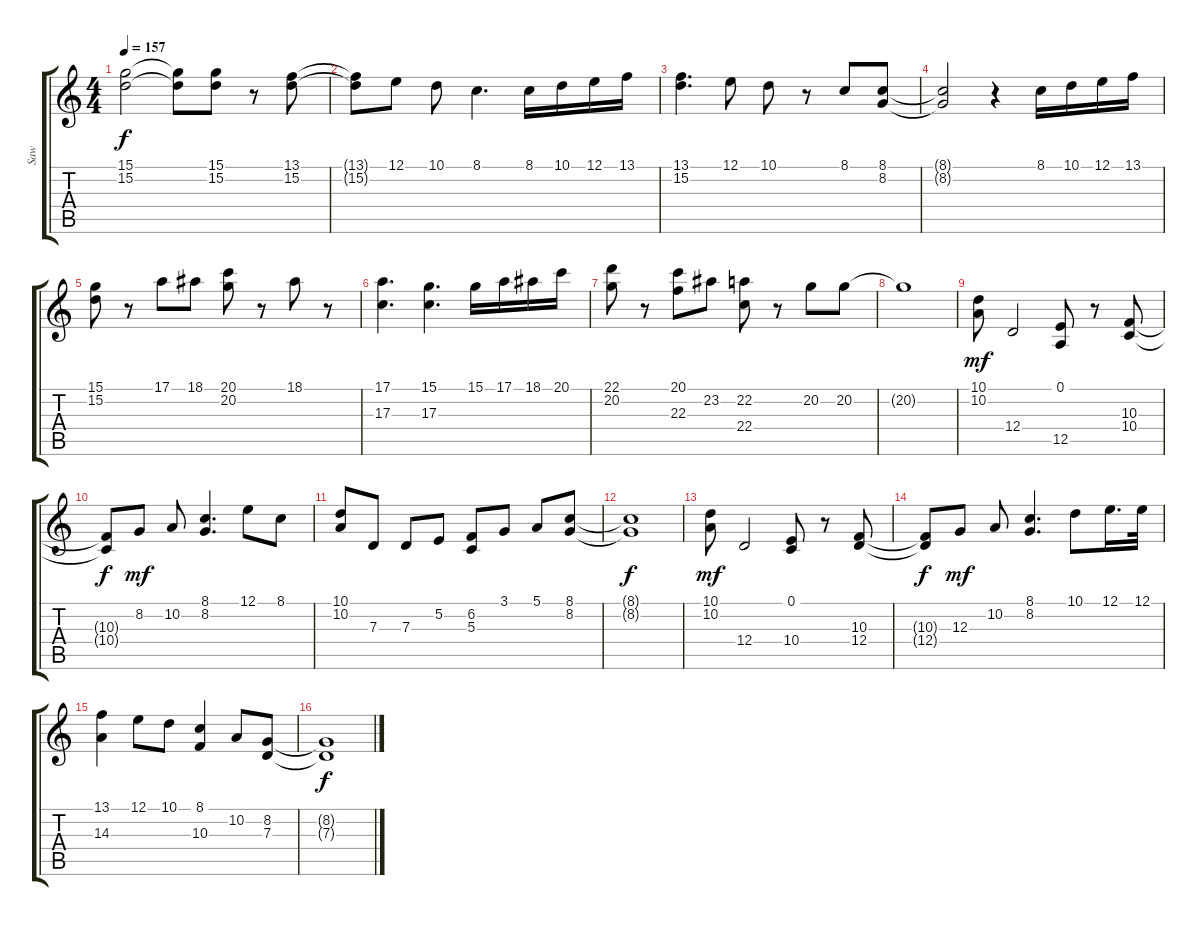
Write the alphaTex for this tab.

\track ("Saw" "Saw") {instrument lead2sawtooth}
\staff {score tabs}
\tuning (E4 B3 G3 D3 A2 E2) {hide}
\ts (4 4)
\tempo 157
\clef g2
\ks c
(15.1 15.2).2{dy f} (15.1{t} 15.2{t}).8 (15.1 15.2).8 r.8 (13.1 15.2).8 |
(13.1{t} 15.2{t}).8 12.1.8 10.1.8 8.1.4{d} 8.1.16 10.1.16 12.1.16 13.1.16 |
(13.1 15.2).4{d} 12.1.8 10.1.8 r.8 8.1.8 (8.1 8.2).8 |
(8.1{t} 8.2{t}).2 r.4 8.1.16 10.1.16 12.1.16 13.1.16 |
(15.1 15.2).8 r.8 17.1.8 18.1.8 (20.1 20.2).8 r.8 18.1.8 r.8 |
(17.1 17.3).4{d} (15.1 17.3).4{d} 15.1.16 17.1.16 18.1.16 20.1.16 |
(22.1 20.2).8 r.8 (20.1 22.3).8 23.2.8 (22.2 22.4).8 r.8 20.2.8 20.2.8 |
20.2{t}.1 |
(10.1 10.2).8{dy mf} 12.4.2 (0.1 12.5).8 r.8 (10.3 10.4).8 |
(10.3{t} 10.4{t}).8{dy f} 8.2.8{dy mf} 10.2.8 (8.1 8.2).4{d} 12.1.8 8.1.8 |
(10.1 10.2).8 7.3.8 7.3.8 5.2.8 (6.2 5.3).8 3.1.8 5.1.8 (8.1 8.2).8 |
(8.1{t} 8.2{t}).1{dy f} |
(10.1 10.2).8{dy mf} 12.4.2 (0.1 10.4).8 r.8 (10.3 12.4).8 |
(10.3{t} 12.4{t}).8{dy f} 12.3.8{dy mf} 10.2.8 (8.1 8.2).4{d} 10.1.8 12.1.16{d} 12.1.32 |
(13.1 14.3).4 12.1.8 10.1.8 (8.1 10.3).4 10.2.8 (8.2 7.3).8 |
(8.2{t} 7.3{t}).1{dy f}
